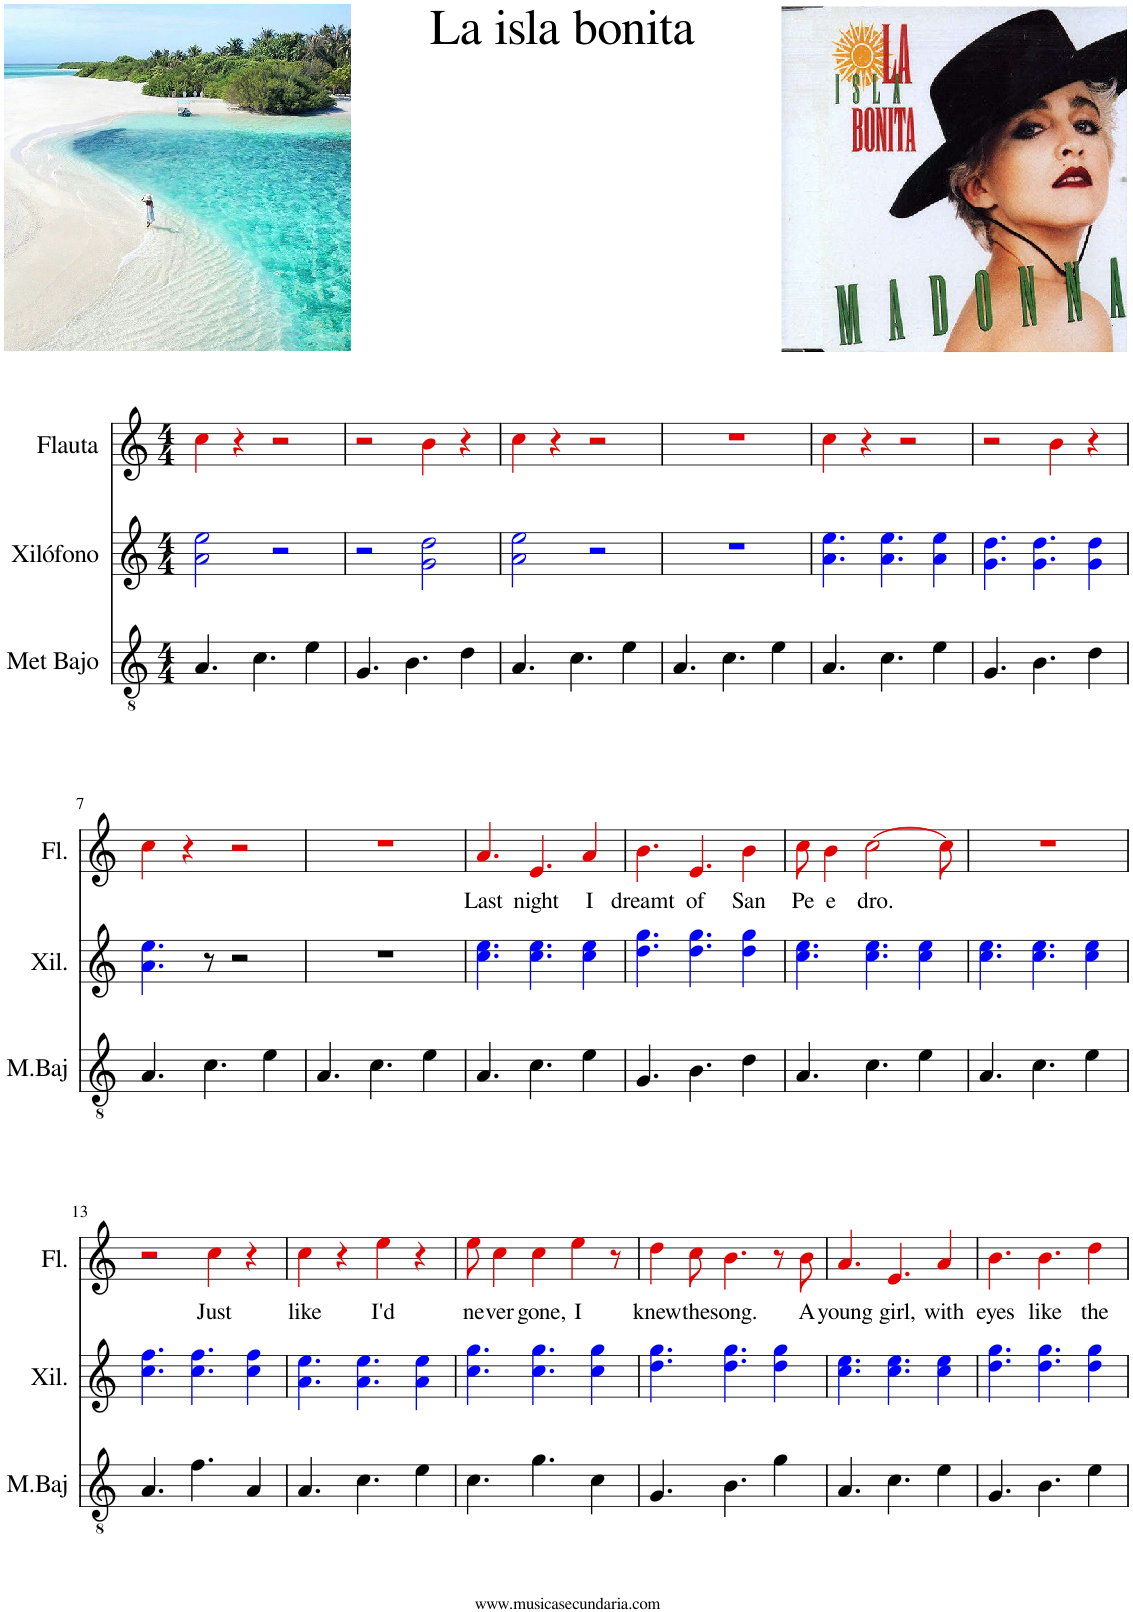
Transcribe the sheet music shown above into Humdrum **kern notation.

**kern	**kern	**kern	**text
*part3	*part2	*part1	*part1
*staff3	*staff2	*staff1	*staff1
*I"Met Bajo	*I"Xilófono	*I"Flauta	*
*I'M.Baj	*I'Xil.	*I'Fl.	*
*clefGv2	*clefG2	*clefG2	*
*	*Trd-7c-12	*	*
*k[]	*k[]	*k[]	*
*M4/4	*M4/4	*M4/4	*
=1	=1	=1	=1
4.A/	2ai\ 2eei\	4ccj\	.
.	.	4r	.
4.c\	.	.	.
.	2r	2r	.
4e\	.	.	.
=2	=2	=2	=2
4.G/	2r	2r	.
4.B\	.	.	.
.	2gi\ 2ddi\	4bj\	.
4d\	.	4r	.
=3	=3	=3	=3
4.A/	2ai\ 2eei\	4ccj\	.
.	.	4r	.
4.c\	.	.	.
.	2r	2r	.
4e\	.	.	.
=4	=4	=4	=4
4.A/	1r	1r	.
4.c\	.	.	.
4e\	.	.	.
=5	=5	=5	=5
4.A/	4.ai\ 4.eei\	4ccj\	.
.	.	4r	.
4.c\	4.ai\ 4.eei\	.	.
.	.	2r	.
4e\	4ai\ 4eei\	.	.
=6	=6	=6	=6
4.G/	4.gi\ 4.ddi\	2r	.
4.B\	4.gi\ 4.ddi\	.	.
.	.	4bj\	.
4d\	4gi\ 4ddi\	4r	.
!!LO:LB:g=z
=7	=7	=7	=7
4.A/	4.ai\ 4.eei\	4ccj\	.
.	.	4r	.
4.c\	8r	.	.
.	2r	2r	.
4e\	.	.	.
=8	=8	=8	=8
4.A/	1r	1r	.
4.c\	.	.	.
4e\	.	.	.
=9	=9	=9	=9
!	!	!	!LO:LY:b
4.A/	4.cci\ 4.eei\	4.aj/	Last
!	!	!	!LO:LY:b
4.c\	4.cci\ 4.eei\	4.ej/	night
!	!	!	!LO:LY:b
4e\	4cci\ 4eei\	4aj/	I
=10	=10	=10	=10
!	!	!	!LO:LY:b
4.G/	4.ddi\ 4.ggi\	4.bj\	dreamt
!	!	!	!LO:LY:b
4.B\	4.ddi\ 4.ggi\	4.ej/	of
!	!	!	!LO:LY:b
4d\	4ddi\ 4ggi\	4bj\	San
=11	=11	=11	=11
!	!	!	!LO:LY:b
4.A/	4.cci\ 4.eei\	8ccj\	Pe
!	!	!	!LO:LY:b
.	.	4bj\	e
!	!	!	!LO:LY:b
4.c\	4.cci\ 4.eei\	[2ccj\	dro.
4e\	4cci\ 4eei\	.	.
.	.	8ccj\]	.
=12	=12	=12	=12
4.A/	4.cci\ 4.eei\	1r	.
4.c\	4.cci\ 4.eei\	.	.
4e\	4cci\ 4eei\	.	.
!!LO:LB:g=z
=13	=13	=13	=13
4.A/	4.cci\ 4.ffi\	2r	.
4.f\	4.cci\ 4.ffi\	.	.
!	!	!	!LO:LY:b
.	.	4ccj\	Just
4A/	4cci\ 4ffi\	4r	.
=14	=14	=14	=14
!	!	!	!LO:LY:b
4.A/	4.ai\ 4.eei\	4ccj\	like
.	.	4r	.
4.c\	4.ai\ 4.eei\	.	.
!	!	!	!LO:LY:b
.	.	4eej\	I'd
4e\	4ai\ 4eei\	4r	.
=15	=15	=15	=15
!	!	!	!LO:LY:b
4.c\	4.cci\ 4.ggi\	8eej\	ne
!	!	!	!LO:LY:b
.	.	4ccj\	ver
!	!	!	!LO:LY:b
4.g\	4.cci\ 4.ggi\	4ccj\	gone,
!	!	!	!LO:LY:b
.	.	4eej\	I
4c\	4cci\ 4ggi\	.	.
.	.	8r	.
=16	=16	=16	=16
!	!	!	!LO:LY:b
4.G/	4.ddi\ 4.ggi\	4ddj\	knew
!	!	!	!LO:LY:b
.	.	8ccj\	the
!	!	!	!LO:LY:b
4.B\	4.ddi\ 4.ggi\	4.bj\	song.
4g\	4ddi\ 4ggi\	8r	.
!	!	!	!LO:LY:b
.	.	8bj\	A
=17	=17	=17	=17
!	!	!	!LO:LY:b
4.A/	4.cci\ 4.eei\	4.aj/	young
!	!	!	!LO:LY:b
4.c\	4.cci\ 4.eei\	4.ej/	girl,
!	!	!	!LO:LY:b
4e\	4cci\ 4eei\	4aj/	with
=18	=18	=18	=18
!	!	!	!LO:LY:b
4.G/	4.ddi\ 4.ggi\	4.bj\	eyes
!	!	!	!LO:LY:b
4.B\	4.ddi\ 4.ggi\	4.bj\	like
!	!	!	!LO:LY:b
4e\	4ddi\ 4ggi\	4ddj\	the
=	=	=	=
*-	*-	*-	*-
